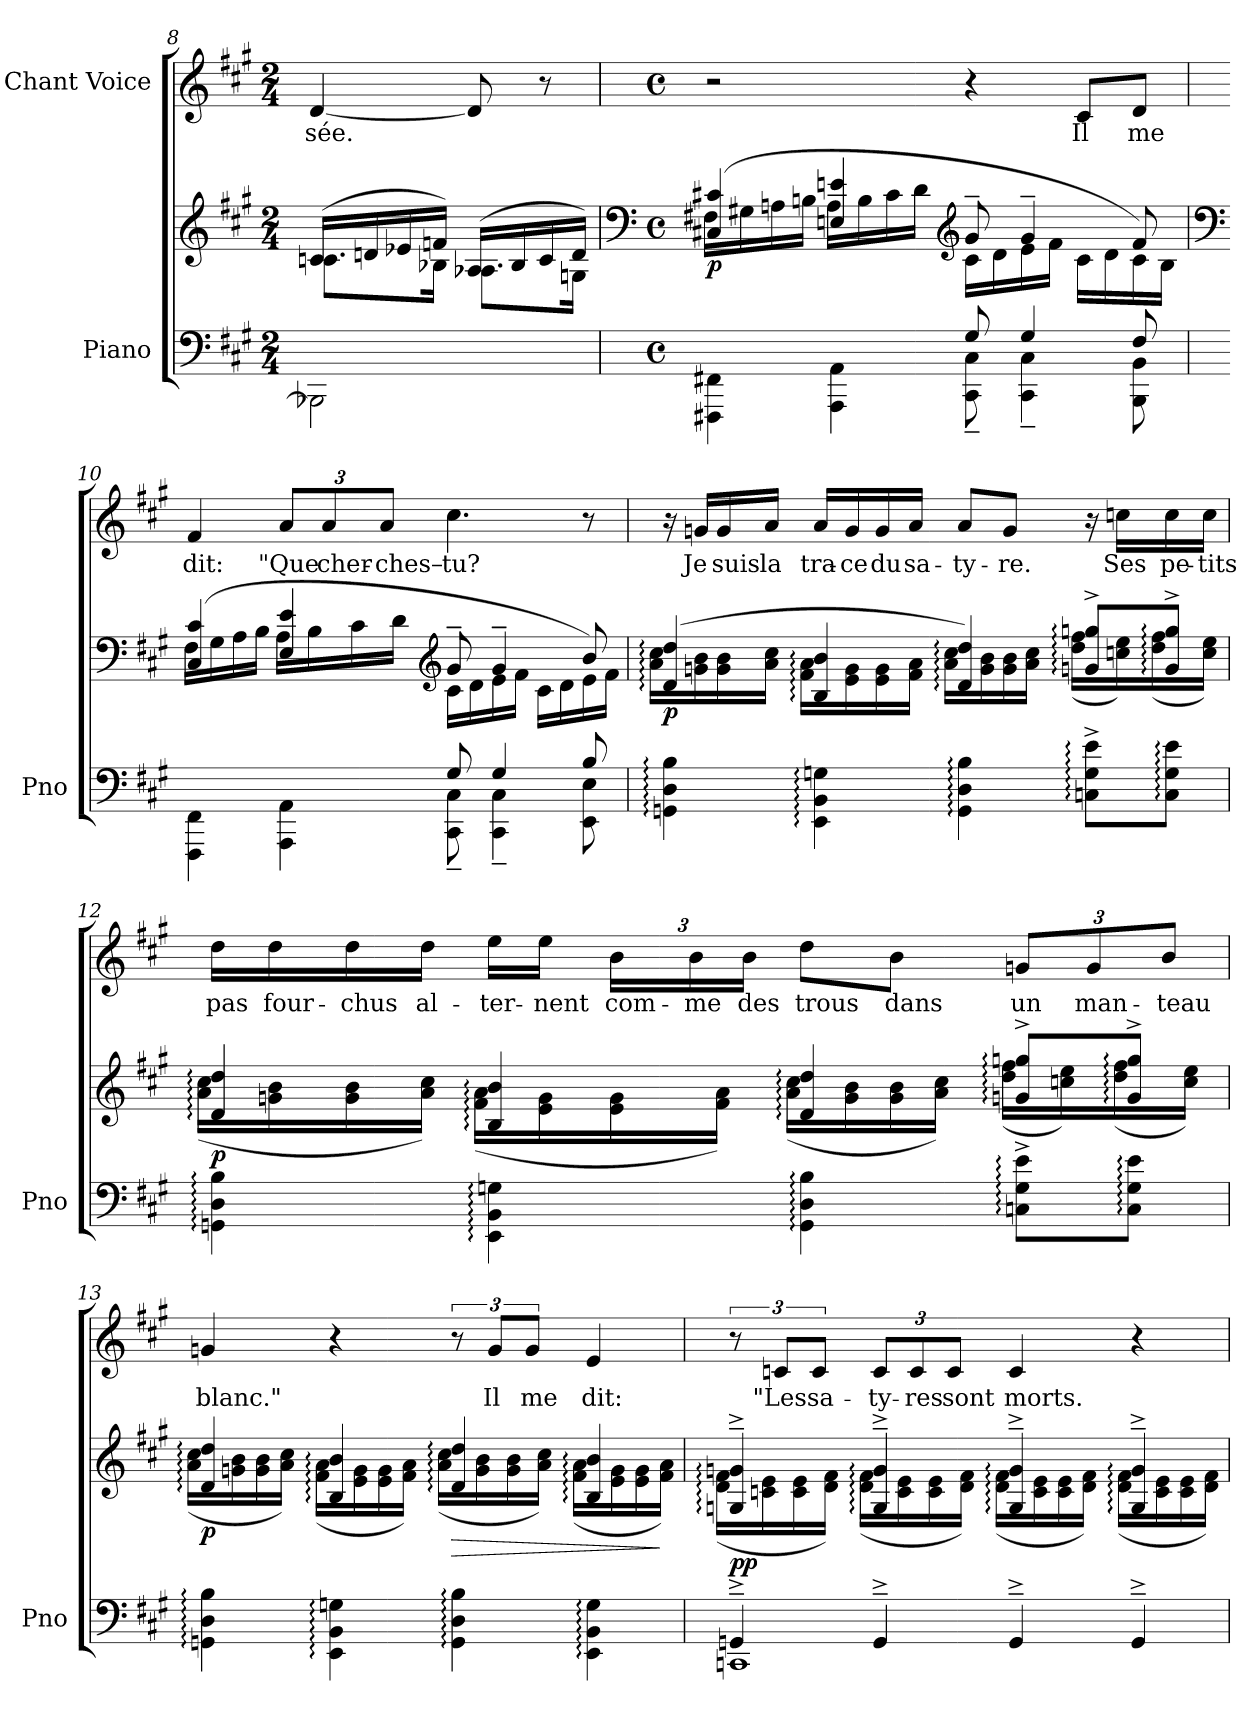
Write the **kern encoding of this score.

**kern	**kern	**dynam	**kern	**text
*part2	*part2	*part2	*part1	*part1
*staff3	*staff2	*staff2/3	*staff1	*staff1
*I"Piano	*	*	*I"Chant Voice	*
*I'Pno	*	*	*	*
*clefF4	*clefG2	*	*clefG2	*
*k[f#c#g#]	*k[f#c#g#]	*	*k[f#c#g#]	*
*M2/4	*M2/4	*	*M2/4	*
=8	=8	=8	=8	=8
!	!LO:N:head=solid	!	!	!LO:LY:b
*	*^	*	*	*
2BBB-X\]	(>16cn/LL	8.c\L	.	[4d/	-sée.
.	16dn/	.	.	.	.
.	16e-X/	.	.	.	.
.	16fn/JJ)	16B-X\Jk	.	.	.
!	!LO:N:head=solid	!	!	!	!
.	(>16A-X/LL	8.A-\L	.	8d/]	.
.	16B-/	.	.	.	.
.	16c/	.	.	8r	.
.	16d/JJ)	16Gn\Jk	.	.	.
!!LO:LB:g=z
=9	=9	=9	=9	=9	=9
*	*clefF4	*	*	*	*
*M4/4	*M4/4	*	*	*M4/4	*
*met(c)	*met(c)	*	*	*met(c)	*
*^	*	*	*	*	*
!	!	!	!	!LO:DY:b	!	!
2ryy	4FFF#X\ 4FF#X\	(>4C#X/ 4c#X/	16F#X\LL	p	2r	.
.	.	.	16G#X\	.	.	.
.	.	.	16An\	.	.	.
.	.	.	16Bn\JJ	.	.	.
.	4AAA\ 4AA\	4En/ 4en/	16A\LL	.	.	.
.	.	.	16B\	.	.	.
.	.	.	16c#\	.	.	.
.	.	.	16d\JJ	.	.	.
*	*	*clefG2	*	*	*	*
8G#/	8CC#\~ 8C#\~	8g#~/	16c#\LL	.	4r	.
.	.	.	16d\	.	.	.
4G#/	4CC#\~ 4C#\~	4g#~/	16e\	.	.	.
.	.	.	16f#\JJ	.	.	.
!	!	!	!	!	!	!LO:LY:b
.	.	.	16c#\LL	.	8c#/L	Il
.	.	.	16d\	.	.	.
!	!	!	!	!	!	!LO:LY:b
8F#/	8BBB\ 8BB\	8f#/)	16c#\	.	8d/J	me
.	.	.	16B\JJ	.	.	.
=10	=10	=10	=10	=10	=10	=10
*	*	*clefF4	*	*	*	*
!	!	!	!	!	!	!LO:LY:b
2ryy	4FFF#\ 4FF#\	(>4C#/ 4c#/	16F#\LL	.	4f#/	dit:
.	.	.	16G#\	.	.	.
.	.	.	16A\	.	.	.
.	.	.	16B\JJ	.	.	.
*	*	*	*	*	*Xbrackettup	*
!	!	!	!	!	!	!LO:LY:b
.	4AAA\ 4AA\	4E/ 4e/	16A\LL	.	12a/L	"Que
.	.	.	16B\	.	.	.
!	!	!	!	!	!	!LO:LY:b
.	.	.	.	.	12a/	cher-
.	.	.	16c#\	.	.	.
!	!	!	!	!	!	!LO:LY:b
.	.	.	.	.	12a/J	-ches–
.	.	.	16d\JJ	.	.	.
*	*	*clefG2	*	*	*	*
!	!	!	!	!	!	!LO:LY:b
8G#/	8CC#\~ 8C#\~	8g#~/	16c#\LL	.	4.cc#\	tu?
.	.	.	16d\	.	.	.
4G#/	4CC#\~ 4C#\~	4g#~/	16e\	.	.	.
.	.	.	16f#\JJ	.	.	.
.	.	.	16c#\LL	.	.	.
.	.	.	16d\	.	.	.
8B/	8EE\ 8E\	8b/)	16e\	.	8r	.
.	.	.	16f#\JJ	.	.	.
*v	*v	*	*	*	*	*
!!LO:LB:g=z
=11	=11	=11	=11	=11	=11
!	!	!	!LO:DY:b	!	!
4GGn\: 4D\: 4B\:	(>4d/: 4dd/:	16a\ 16cc#\LL	p	16r	.
!	!	!	!	!	!LO:LY:b
.	.	16gn\ 16b\	.	16gn/LL	Je
!	!	!	!	!	!LO:LY:b
.	.	16g\ 16b\	.	16g/	suis
!	!	!	!	!	!LO:LY:b
.	.	16a\ 16cc#\JJ	.	16a/JJ	la
!	!	!	!	!	!LO:LY:b
4EE\: 4BB\: 4Gn\:	4B/: 4b/:	16f#\ 16a\LL	.	16a/LL	tra-
!	!	!	!	!	!LO:LY:b
.	.	16e\ 16g\	.	16g/	-ce
!	!	!	!	!	!LO:LY:b
.	.	16e\ 16g\	.	16g/	du
!	!	!	!	!	!LO:LY:b
.	.	16f#\ 16a\JJ	.	16a/JJ	sa-
!	!	!	!	!	!LO:LY:b
4GG\: 4D\: 4B\:	4d/: 4dd/:)	16a\ 16cc#\LL	.	8a/L	-ty-
.	.	16g\ 16b\	.	.	.
!	!	!	!	!	!LO:LY:b
.	.	16g\ 16b\	.	8g/J	-re.
.	.	16a\ 16cc#\JJ	.	.	.
8Cn\:^ 8G\:^ 8e\:^L	8gn/:^ 8ggn/:^L	(>16dd\ 16ff#\LL	.	16r	.
!	!	!	!	!	!LO:LY:b
.	.	16ccn\ 16ee\)	.	16ccn\LL	Ses
!	!	!	!	!	!LO:LY:b
8C\: 8G\: 8e\:J	8g/:^ 8gg/:^J	(>16dd\ 16ff#\	.	16cc\	pe-
!	!	!	!	!	!LO:LY:b
.	.	16cc\ 16ee\JJ)	.	16cc\JJ	-tits
=12	=12	=12	=12	=12	=12
!	!	!	!LO:DY:b	!	!LO:LY:b
4GGn\: 4D\: 4B\:	4d/: 4dd/:	(>16a\ 16cc#\LL	p	16dd\LL	pas
!	!	!	!	!	!LO:LY:b
.	.	16gn\ 16b\	.	16dd\	four-
!	!	!	!	!	!LO:LY:b
.	.	16g\ 16b\	.	16dd\	-chus
!	!	!	!	!	!LO:LY:b
.	.	16a\ 16cc#\JJ)	.	16dd\JJ	al-
!	!	!	!	!	!LO:LY:b
4EE\: 4BB\: 4Gn\:	4B/: 4b/:	(>16f#\ 16a\LL	.	16ee\LL	-ter-
!	!	!	!	!	!LO:LY:b
.	.	16e\ 16g\	.	16ee\JJ	-nent
!	!	!	!	!	!LO:LY:b
.	.	16e\ 16g\	.	24b\LL	com-
!	!	!	!	!	!LO:LY:b
.	.	.	.	24b\	-me
.	.	16f#\ 16a\JJ)	.	.	.
!	!	!	!	!	!LO:LY:b
.	.	.	.	24b\JJ	des
!	!	!	!	!	!LO:LY:b
4GG\: 4D\: 4B\:	4d/: 4dd/:	(>16a\ 16cc#\LL	.	8dd\L	trous
.	.	16g\ 16b\	.	.	.
!	!	!	!	!	!LO:LY:b
.	.	16g\ 16b\	.	8b\J	dans
.	.	16a\ 16cc#\JJ)	.	.	.
!	!	!	!	!	!LO:LY:b
8Cn\:^ 8G\:^ 8e\:^L	8gn/:^ 8ggn/:^L	(>16dd\ 16ff#\LL	.	12gn/L	un
.	.	16ccn\ 16ee\)	.	.	.
!	!	!	!	!	!LO:LY:b
.	.	.	.	12g/	man-
8C\: 8G\: 8e\:J	8g/:^ 8gg/:^J	(>16dd\ 16ff#\	.	.	.
!	!	!	!	!	!LO:LY:b
.	.	.	.	12b/J	-teau
.	.	16cc\ 16ee\JJ)	.	.	.
!!LO:LB:g=z
=13	=13	=13	=13	=13	=13
!	!	!	!LO:DY:b	!	!LO:LY:b
4GGn\: 4D\: 4B\:	4d/: 4dd/:	(>16a\ 16cc#\LL	p	4gn/	blanc."
.	.	16gn\ 16b\	.	.	.
.	.	16g\ 16b\	.	.	.
.	.	16a\ 16cc#\JJ)	.	.	.
4EE\: 4BB\: 4Gn\:	4B/: 4b/:	(>16f#\ 16a\LL	.	4r	.
.	.	16e\ 16g\	.	.	.
.	.	16e\ 16g\	.	.	.
.	.	16f#\ 16a\JJ)	.	.	.
!	!	!	!LO:HP:b	!	!
*	*	*	*	*brackettup	*
4GG\: 4D\: 4B\:	4d/: 4dd/:	(>16a\ 16cc#\LL	>	12r	.
.	.	16g\ 16b\	.	.	.
!	!	!	!	!	!LO:LY:b
.	.	.	.	12g/L	Il
.	.	16g\ 16b\	.	.	.
!	!	!	!	!	!LO:LY:b
.	.	.	.	12g/J	me
.	.	16a\ 16cc#\JJ)	.	.	.
!	!	!	!	!	!LO:LY:b
4EE\: 4BB\: 4G\:	4B/: 4b/:	(>16f#\ 16a\LL	.	4e/	dit:
.	.	16e\ 16g\	.	.	.
.	.	16e\ 16g\	.	.	.
.	.	16f#\ 16a\JJ)	]	.	.
=14	=14	=14	=14	=14	=14
*^	*	*	*	*	*
!	!	!	!	!LO:DY:b	!	!
4GGn~^/	1CCn	4Gn/:~^ 4gn/:~^	(>16d\ 16f#\LL	pp	12r	.
.	.	.	16cn\ 16e\	.	.	.
!	!	!	!	!	!	!LO:LY:b
.	.	.	.	.	12cn/L	"Les
.	.	.	16c\ 16e\	.	.	.
!	!	!	!	!	!	!LO:LY:b
.	.	.	.	.	12c/J	sa-
.	.	.	16d\ 16f#\JJ)	.	.	.
*	*	*	*	*	*Xbrackettup	*
!	!	!	!	!	!	!LO:LY:b
4GG~^/	.	4G/:~^ 4g/:~^	(>16d\ 16f#\LL	.	12c/L	-ty-
.	.	.	16c\ 16e\	.	.	.
!	!	!	!	!	!	!LO:LY:b
.	.	.	.	.	12c/	-res
.	.	.	16c\ 16e\	.	.	.
!	!	!	!	!	!	!LO:LY:b
.	.	.	.	.	12c/J	sont
.	.	.	16d\ 16f#\JJ)	.	.	.
!	!	!	!	!	!	!LO:LY:b
4GG~^/	.	4G/:~^ 4g/:~^	(>16d\ 16f#\LL	.	4c/	morts.
.	.	.	16c\ 16e\	.	.	.
.	.	.	16c\ 16e\	.	.	.
.	.	.	16d\ 16f#\JJ)	.	.	.
4GG~^/	.	4G/:~^ 4g/:~^	(>16d\ 16f#\LL	.	4r	.
.	.	.	16c\ 16e\	.	.	.
.	.	.	16c\ 16e\	.	.	.
.	.	.	16d\ 16f#\JJ)	.	.	.
*v	*v	*	*	*	*	*
*	*v	*v	*	*	*
=	=	=	=	=
*-	*-	*-	*-	*-
